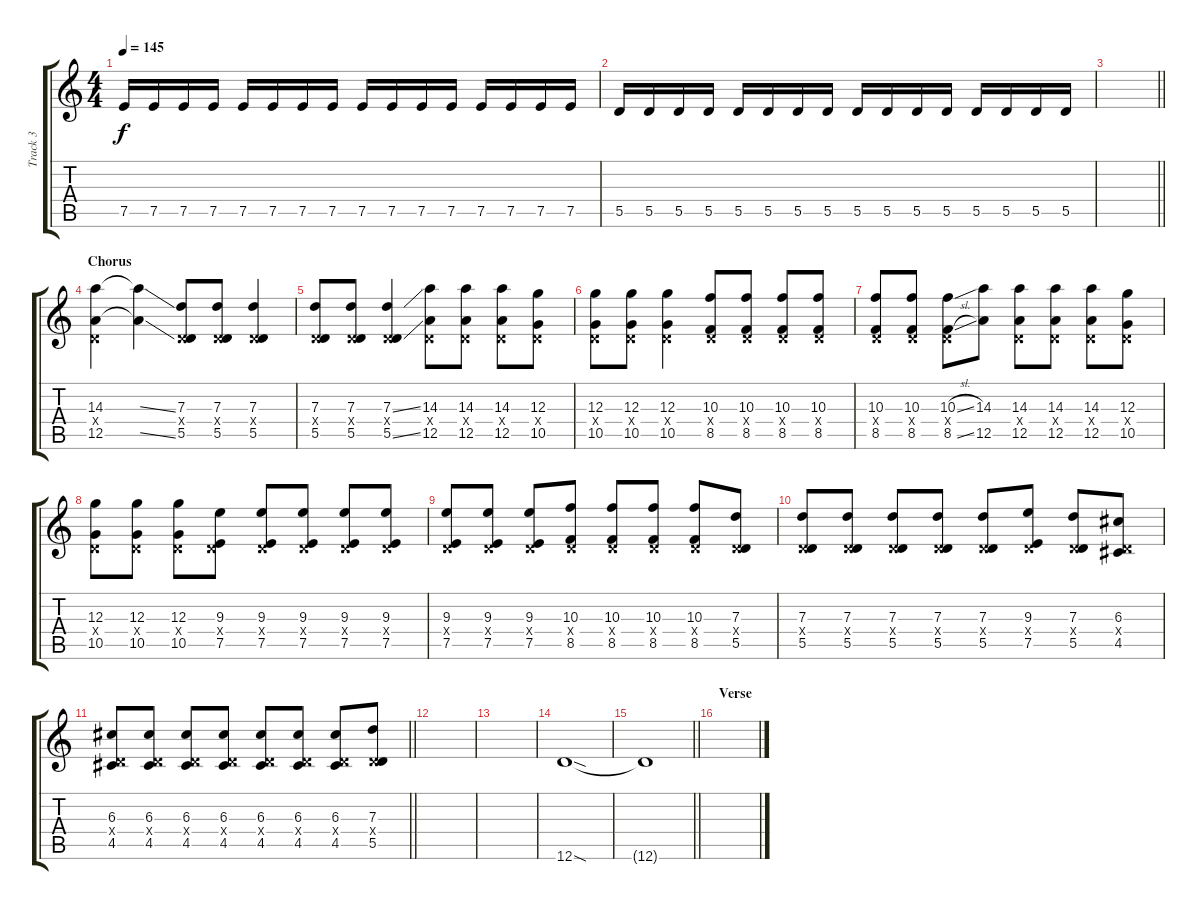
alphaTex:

\track ("Track 3" "Track 3") {instrument distortionguitar}
\staff {score tabs}
\tuning (E4 B3 G3 D3 A2 D2) {hide}
\ts (4 4)
\tempo 145
\clef g2
\ks c
7.5.16{dy f} 7.5.16 7.5.16 7.5.16 7.5.16 7.5.16 7.5.16 7.5.16 7.5.16 7.5.16 7.5.16 7.5.16 7.5.16 7.5.16 7.5.16 7.5.16 |
5.5.16 5.5.16 5.5.16 5.5.16 5.5.16 5.5.16 5.5.16 5.5.16 5.5.16 5.5.16 5.5.16 5.5.16 5.5.16 5.5.16 5.5.16 5.5.16 |
\barLineRight lightlight
|
\section ("" "Chorus")
(14.3 0.4{x} 12.5).4 (14.3{ss t} 12.5{ss t}).4 (7.3 0.4{x} 5.5).8 (7.3 0.4{x} 5.5).8 (7.3 0.4{x} 5.5).4 |
(7.3 0.4{x} 5.5).8 (7.3 0.4{x} 5.5).8 (7.3{ss} 0.4{x} 5.5{ss}).4 (14.3 0.4{x} 12.5).8 (14.3 0.4{x} 12.5).8 (14.3 0.4{x} 12.5).8 (12.3 0.4{x} 10.5).8 |
(12.3 0.4{x} 10.5).8 (12.3 0.4{x} 10.5).8 (12.3 0.4{x} 10.5).4 (10.3 0.4{x} 8.5).8 (10.3 0.4{x} 8.5).8 (10.3 0.4{x} 8.5).8 (10.3 0.4{x} 8.5).8 |
(10.3 0.4{x} 8.5).8 (10.3 0.4{x} 8.5).8 (10.3{sl} 0.4{x} 8.5{sl}).8 (14.3 12.5).8 (14.3 0.4{x} 12.5).8 (14.3 0.4{x} 12.5).8 (14.3 0.4{x} 12.5).8 (12.3 0.4{x} 10.5).8 |
(12.3 0.4{x} 10.5).8 (12.3 0.4{x} 10.5).8 (12.3 0.4{x} 10.5).8 (9.3 0.4{x} 7.5).8 (9.3 0.4{x} 7.5).8 (9.3 0.4{x} 7.5).8 (9.3 0.4{x} 7.5).8 (9.3 0.4{x} 7.5).8 |
(9.3 0.4{x} 7.5).8 (9.3 0.4{x} 7.5).8 (9.3 0.4{x} 7.5).8 (10.3 0.4{x} 8.5).8 (10.3 0.4{x} 8.5).8 (10.3 0.4{x} 8.5).8 (10.3 0.4{x} 8.5).8 (7.3 0.4{x} 5.5).8 |
(7.3 0.4{x} 5.5).8 (7.3 0.4{x} 5.5).8 (7.3 0.4{x} 5.5).8 (7.3 0.4{x} 5.5).8 (7.3 0.4{x} 5.5).8 (9.3 0.4{x} 7.5).8 (7.3 0.4{x} 5.5).8 (6.3 0.4{x} 4.5).8 |
\barLineRight lightlight
(6.3 0.4{x} 4.5).8 (6.3 0.4{x} 4.5).8 (6.3 0.4{x} 4.5).8 (6.3 0.4{x} 4.5).8 (6.3 0.4{x} 4.5).8 (6.3 0.4{x} 4.5).8 (6.3 0.4{x} 4.5).8 (7.3 0.4{x} 5.5).8 |
|
|
12.6{sod}.1 |
\barLineRight lightlight
12.6{t}.1 |
\section ("" "Verse")
